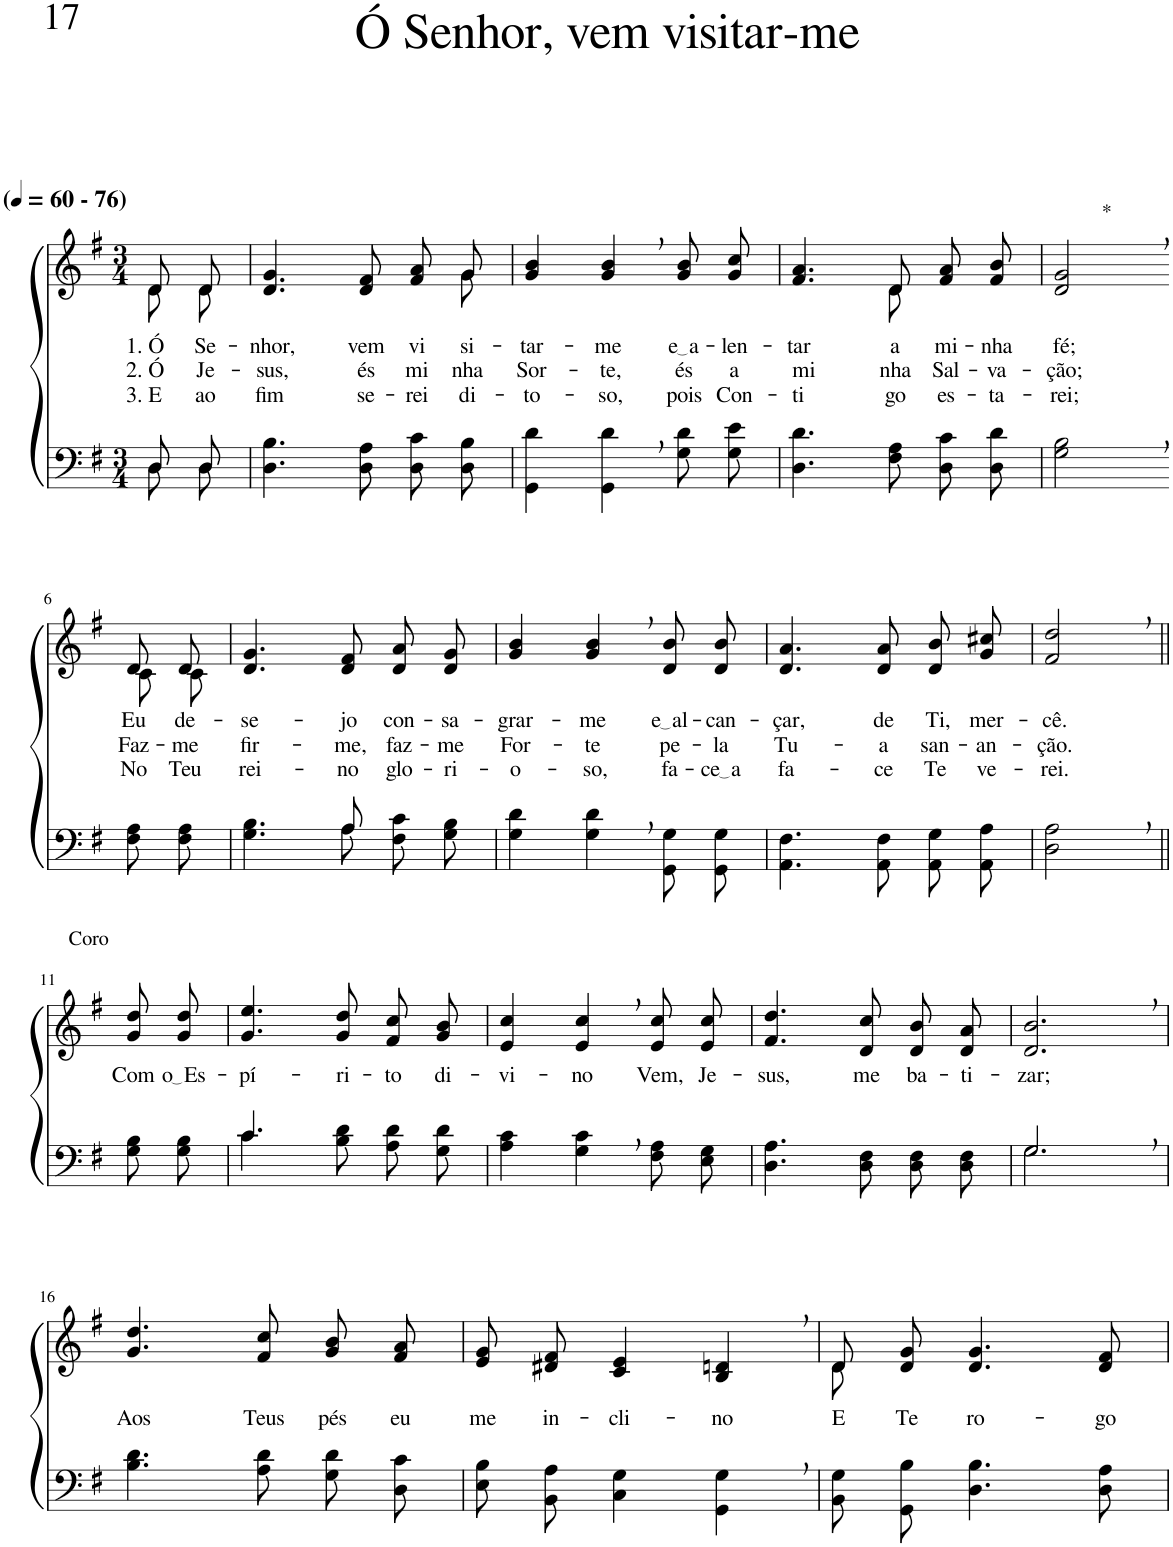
**kern	**kern	**text	**text	**text
*part2	*part1	*part1	*part1	*part1
*staff2	*staff1	*staff1	*staff1	*staff1
*I"Parte III e IV	*I"Parte I e II	*	*	*
*clefF4	*clefG2	*	*	*
*k[f#]	*k[f#]	*	*	*
*M3/4	*M3/4	*	*	*
*MM60	*MM60	*	*	*
=1	=1	=1	=1	=1
*^	*^	*	*	*
!	!	!LO:TX:a:B:t=(	!	!	!	!
!	!	!LO:TX:a:B:t=- 76)	!	!	!	!
!	!	!	!	!LO:LY:b	!LO:LY:b	!LO:LY:b
8D/L	8D\L	8d/L	8d\L	1. Ó	2. Ó	3. E
!	!	!	!	!LO:LY:b	!LO:LY:b	!LO:LY:b
8D/J	8D\J	8d/J	8d\J	Se-	Je-	ao
=2	=2	=2	=2	=2	=2	=2
!	!	!	!	!LO:LY:b	!LO:LY:b	!LO:LY:b
*v	*v	*	*	*	*	*
4.D\ 4.B\	2ryy	4.d/ 4.g/	-nhor,	-sus,	fim
!	!	!	!LO:LY:b	!LO:LY:b	!LO:LY:b
8D\ 8A\	.	8d/ 8f#/	vem	és	se-
!	!	!	!LO:LY:b	!LO:LY:b	!LO:LY:b
8D\ 8c\L	8ryy	8f#/ 8a/L	vi-	mi-	-rei
!	!	!	!LO:LY:b	!LO:LY:b	!LO:LY:b
8D\ 8B\J	8g\	8g/J	-si-	-nha	di-
=3	=3	=3	=3	=3	=3
!	!	!	!LO:LY:b	!LO:LY:b	!LO:LY:b
*	*v	*v	*	*	*
4GG\ 4d\	4g/ 4b/	-tar-	Sor-	-to-
!	!	!LO:LY:b	!LO:LY:b	!LO:LY:b
4GG\, 4d\,	4g/, 4b/,	-me	-te,	-so,
!	!	!LO:LY:b	!LO:LY:b	!LO:LY:b
8G\ 8d\L	8g/ 8b/L	e a	és	pois
!	!	!LO:LY:b	!LO:LY:b	!LO:LY:b
8G\ 8e\J	8g/ 8cc/J	-len-	a	Con-
=4	=4	=4	=4	=4
!	!	!LO:LY:b	!LO:LY:b	!LO:LY:b
*	*^	*	*	*
4.D\ 4.d\	4.f#/ 4.a/	4.ryy	-tar	mi-	-ti-
!	!	!	!LO:LY:b	!LO:LY:b	!LO:LY:b
8F#\ 8A\	8d/	8d\	a	-nha	-go
!	!	!	!LO:LY:b	!LO:LY:b	!LO:LY:b
8D\ 8c\L	8f#/ 8a/L	4ryy	mi-	Sal-	es-
!	!	!	!LO:LY:b	!LO:LY:b	!LO:LY:b
8D\ 8d\J	8f#/ 8b/J	.	-nha	-va-	-ta-
*	*v	*v	*	*	*
=5	=5	=5	=5	=5
!	!LO:TX:a:t=*	!	!	!
!	!	!LO:LY:b	!LO:LY:b	!LO:LY:b
2G\, 2B\,	2d/, 2g/,	fé;	-ção;	-rei;
!!LO:LB:g=z
=6-	=6-	=6-	=6-	=6-
*	*^	*	*	*
!	!	!	!LO:LY:b	!LO:LY:b	!LO:LY:b
8F#\ 8A\L	8d/L	8c\L	-Eu	Faz-	-No
!	!	!	!LO:LY:b	!LO:LY:b	!LO:LY:b
8F#\ 8A\J	8d/J	8c\J	de-	-me	Teu
=7	=7	=7	=7	=7	=7
*^	*	*	*	*	*
!	!	!	!	!LO:LY:b	!LO:LY:b	!LO:LY:b
*	*	*v	*v	*	*	*
4.ryy	4.G\ 4.B\	4.d/ 4.g/	-se-	fir-	rei-
!	!	!	!LO:LY:b	!LO:LY:b	!LO:LY:b
8A/	8A\	8d/ 8f#/	-jo	-me,	-no
!	!	!	!LO:LY:b	!LO:LY:b	!LO:LY:b
4ryy	8F#\ 8c\L	8d/ 8a/L	con-	faz-	glo-
!	!	!	!LO:LY:b	!LO:LY:b	!LO:LY:b
.	8G\ 8B\J	8d/ 8g/J	-sa-	-me	-ri-
=8	=8	=8	=8	=8	=8
!	!	!	!LO:LY:b	!LO:LY:b	!LO:LY:b
*v	*v	*	*	*	*
4G\ 4d\	4g/ 4b/	-grar-	For-	-o-
!	!	!LO:LY:b	!LO:LY:b	!LO:LY:b
4G\, 4d\,	4g/, 4b/,	-me	-te	-so,
!	!	!LO:LY:b	!LO:LY:b	!LO:LY:b
8GG/ 8G/L	8d/ 8b/L	e al	pe-	fa-
!	!	!LO:LY:b	!LO:LY:b	!LO:LY:b
8GG/ 8G/J	8d/ 8b/J	-can-	-la	ce a
=9	=9	=9	=9	=9
!	!	!LO:LY:b	!LO:LY:b	!LO:LY:b
4.AA\ 4.F#\	4.d/ 4.a/	-çar,	Tu-	fa-
!	!	!LO:LY:b	!LO:LY:b	!LO:LY:b
8AA\ 8F#\	8d/ 8a/	de	-a	-ce
!	!	!LO:LY:b	!LO:LY:b	!LO:LY:b
8AA\ 8G\L	8d/ 8b/L	Ti,	san-	Te
!	!	!LO:LY:b	!LO:LY:b	!LO:LY:b
8AA\ 8A\J	8g/ 8cc#X/J	mer-	-an-	ve-
=10	=10	=10	=10	=10
!	!	!LO:LY:b	!LO:LY:b	!LO:LY:b
2D\, 2A\,	2f#/, 2dd/,	-cê.	-ção.	-rei.
!!LO:LB:g=z
=11||	=11||	=11||	=11||	=11||
!	!LO:TX:a:t=Coro	!	!	!
!	!	!LO:LY:b	!	!
8G\ 8B\L	8g\ 8dd\L	Com	.	.
!	!	!LO:LY:b	!	!
8G\ 8B\J	8g\ 8dd\J	o Es	.	.
=12	=12	=12	=12	=12
*^	*	*	*	*
!	!	!	!LO:LY:b	!	!
4.c/	4.c\	4.g/ 4.ee/	-pí-	.	.
!	!	!	!LO:LY:b	!	!
4.ryy	8B\ 8d\	8g/ 8dd/	-ri-	.	.
!	!	!	!LO:LY:b	!	!
.	8A\ 8d\L	8f#/ 8cc/L	-to	.	.
!	!	!	!LO:LY:b	!	!
.	8G\ 8d\J	8g/ 8b/J	di-	.	.
=13	=13	=13	=13	=13	=13
!	!	!	!LO:LY:b	!	!
*v	*v	*	*	*	*
4A\ 4c\	4e/ 4cc/	-vi-	.	.
!	!	!LO:LY:b	!	!
4G\, 4c\,	4e/, 4cc/,	-no	.	.
!	!	!LO:LY:b	!	!
8F#\ 8A\L	8e/ 8cc/L	Vem,	.	.
!	!	!LO:LY:b	!	!
8E\ 8G\J	8e/ 8cc/J	Je-	.	.
=14	=14	=14	=14	=14
!	!	!LO:LY:b	!	!
4.D\ 4.A\	4.f#/ 4.dd/	-sus,	.	.
!	!	!LO:LY:b	!	!
8D\ 8F#\	8d/ 8cc/	me	.	.
!	!	!LO:LY:b	!	!
8D\ 8F#\L	8d/ 8b/L	ba-	.	.
!	!	!LO:LY:b	!	!
8D\ 8F#\J	8d/ 8a/J	-ti-	.	.
=15	=15	=15	=15	=15
*^	*	*	*	*
!	!	!	!LO:LY:b	!	!
2.G,/	2.G\	2.d/, 2.b/,	-zar;	.	.
!!LO:LB:g=z
=16	=16	=16	=16	=16	=16
!	!	!	!LO:LY:b	!	!
*v	*v	*	*	*	*
4.B\ 4.d\	4.g/ 4.dd/	Aos	.	.
!	!	!LO:LY:b	!	!
8A\ 8d\	8f#/ 8cc/	Teus	.	.
!	!	!LO:LY:b	!	!
8G\ 8d\L	8g/ 8b/L	pés	.	.
!	!	!LO:LY:b	!	!
8D\ 8c\J	8f#/ 8a/J	eu	.	.
=17	=17	=17	=17	=17
!	!	!LO:LY:b	!	!
8E\ 8B\L	8e/ 8g/L	me	.	.
!	!	!LO:LY:b	!	!
8BB\ 8A\J	8d#X/ 8f#/J	in-	.	.
!	!	!LO:LY:b	!	!
4C\ 4G\	4c/ 4e/	-cli-	.	.
!	!	!LO:LY:b	!	!
4GG\, 4G\,	4B/, 4dn/,	-no	.	.
=18	=18	=18	=18	=18
*	*^	*	*	*
!	!	!	!LO:LY:b	!	!
8BB\ 8G\L	8d/L	8d\	E	.	.
!	!	!	!LO:LY:b	!	!
8GG\ 8B\J	8d/ 8g/J	2ryy	Te	.	.
!	!	!	!LO:LY:b	!	!
4.D\ 4.B\	4.d/ 4.g/	.	ro-	.	.
!	!	!	!LO:LY:b	!	!
8D\ 8A\	8d/ 8f#/	8ryy	-go	.	.
*	*v	*v	*	*	*
=	=	=	=	=
*-	*-	*-	*-	*-
